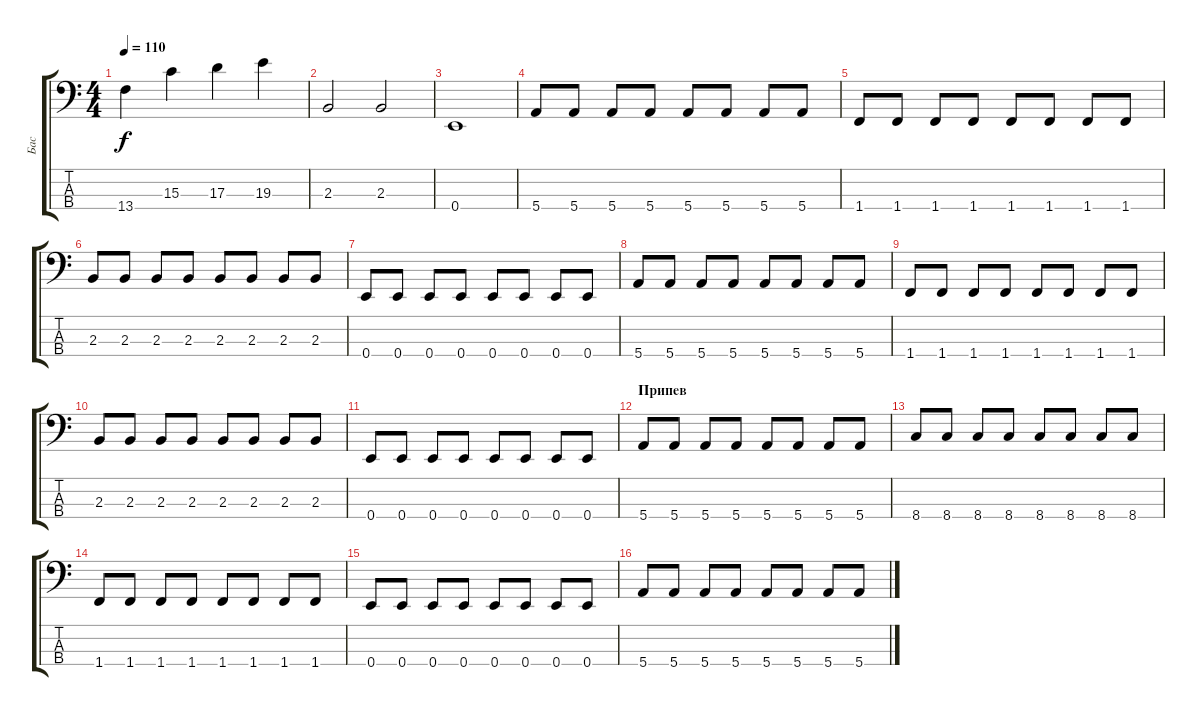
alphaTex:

\track ("Бас" "Бас") {instrument electricbassfinger}
\staff {score tabs}
\tuning (G2 D2 A1 E1) {hide}
\ts (4 4)
\tempo 110
\clef f4
\ks c
13.4.4{dy f} 15.3.4 17.3.4 19.3.4 |
2.3.2 2.3.2 |
0.4.1 |
5.4.8 5.4.8 5.4.8 5.4.8 5.4.8 5.4.8 5.4.8 5.4.8 |
1.4.8 1.4.8 1.4.8 1.4.8 1.4.8 1.4.8 1.4.8 1.4.8 |
2.3.8 2.3.8 2.3.8 2.3.8 2.3.8 2.3.8 2.3.8 2.3.8 |
0.4.8 0.4.8 0.4.8 0.4.8 0.4.8 0.4.8 0.4.8 0.4.8 |
5.4.8 5.4.8 5.4.8 5.4.8 5.4.8 5.4.8 5.4.8 5.4.8 |
1.4.8 1.4.8 1.4.8 1.4.8 1.4.8 1.4.8 1.4.8 1.4.8 |
2.3.8 2.3.8 2.3.8 2.3.8 2.3.8 2.3.8 2.3.8 2.3.8 |
0.4.8 0.4.8 0.4.8 0.4.8 0.4.8 0.4.8 0.4.8 0.4.8 |
\section ("" "Припев")
5.4.8 5.4.8 5.4.8 5.4.8 5.4.8 5.4.8 5.4.8 5.4.8 |
8.4.8 8.4.8 8.4.8 8.4.8 8.4.8 8.4.8 8.4.8 8.4.8 |
1.4.8 1.4.8 1.4.8 1.4.8 1.4.8 1.4.8 1.4.8 1.4.8 |
0.4.8 0.4.8 0.4.8 0.4.8 0.4.8 0.4.8 0.4.8 0.4.8 |
5.4.8 5.4.8 5.4.8 5.4.8 5.4.8 5.4.8 5.4.8 5.4.8
